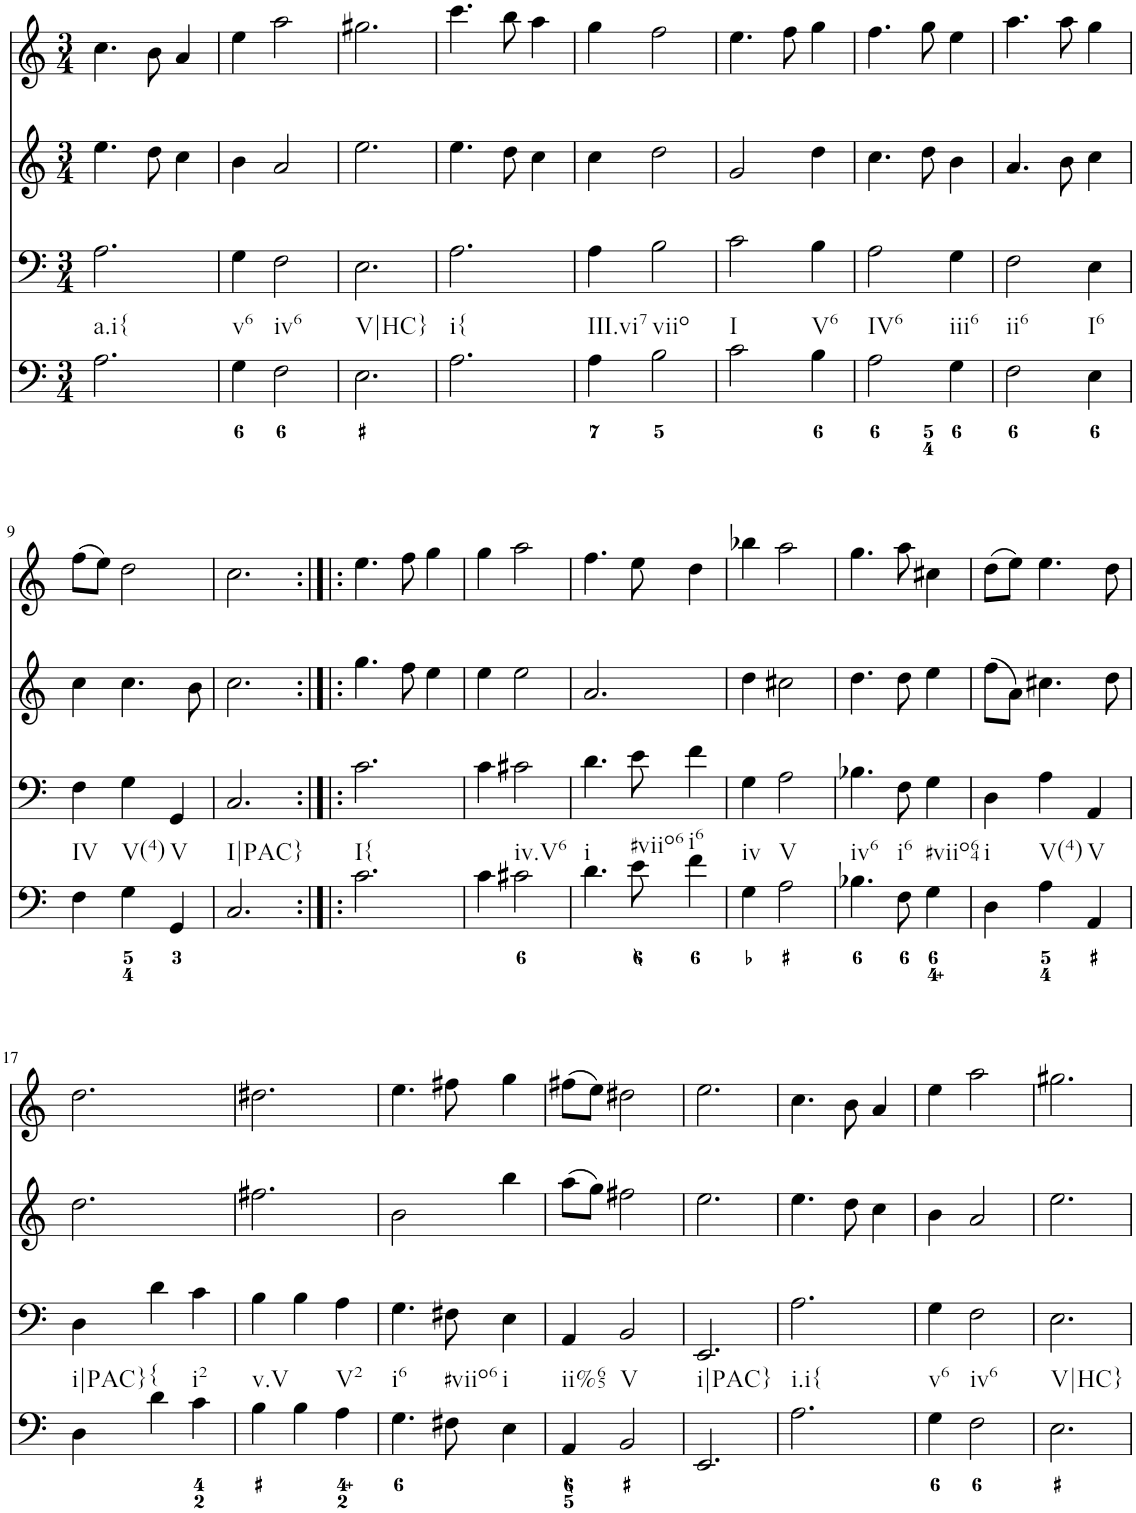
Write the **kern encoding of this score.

**kern	**kern	**kern	**kern
*part4	*part3	*part2	*part1
*staff4	*staff3	*staff2	*staff1
*I"Piano	*I"Piano	*I"Piano	*I"Piano
*I'Pno	*I'Pno	*I'Pno	*I'Pno
*clefF4	*clefF4	*clefG2	*clefG2
*k[]	*k[]	*k[]	*k[]
*M3/4	*M3/4	*M3/4	*M3/4
=1	=1	=1	=1
!LO:TX:b:t=a.i{	!	!	!
2.A\	2.A\	4.ee\	4.cc\
.	.	8dd\	8b\
.	.	4cc\	4a/
=2	=2	=2	=2
!LO:TX:b:t=v6	!	!	!
4G\	4G\	4b\	4ee\
!LO:TX:b:t=iv6	!	!	!
2F\	2F\	2a/	2aa\
=3	=3	=3	=3
!LO:TX:b:t=V|HC}	!	!	!
2.E\	2.E\	2.ee\	2.gg#X\
=4	=4	=4	=4
!LO:TX:b:t=i{	!	!	!
2.A\	2.A\	4.ee\	4.ccc\
.	.	8dd\	8bb\
.	.	4cc\	4aa\
=5	=5	=5	=5
!LO:TX:b:t=III.vi7	!	!	!
4A\	4A\	4cc\	4gg\
!LO:TX:b:t=viio	!	!	!
2B\	2B\	2dd\	2ff\
=6	=6	=6	=6
!LO:TX:b:t=I	!	!	!
2c\	2c\	2g/	4.ee\
.	.	.	8ff\
!LO:TX:b:t=V6	!	!	!
4B\	4B\	4dd\	4gg\
=7	=7	=7	=7
!LO:TX:b:t=IV6	!	!	!
2A\	2A\	4.cc\	4.ff\
.	.	8dd\	8gg\
!LO:TX:b:t=iii6	!	!	!
4G\	4G\	4b\	4ee\
=8	=8	=8	=8
!LO:TX:b:t=ii6	!	!	!
2F\	2F\	4.a/	4.aa\
.	.	8b\	8aa\
!LO:TX:b:t=I6	!	!	!
4E\	4E\	4cc\	4gg\
!!LO:LB:g=z
=9	=9	=9	=9
!LO:TX:b:t=IV	!	!	!
4F\	4F\	4cc\	(8ff\L
.	.	.	8ee\J)
!LO:TX:b:t=V(4)	!	!	!
4G\	4G\	4.cc\	2dd\
!LO:TX:b:t=V	!	!	!
4GG/	4GG/	.	.
.	.	8b\	.
=10	=10	=10	=10
!LO:TX:b:t=I|PAC}	!	!	!
2.C/	2.C/	2.cc\	2.cc\
=11:|!|:	=11:|!|:	=11:|!|:	=11:|!|:
!LO:TX:b:t=I{	!	!	!
2.c\	2.c\	4.gg\	4.ee\
.	.	8ff\	8ff\
.	.	4ee\	4gg\
=12	=12	=12	=12
4c\	4c\	4ee\	4gg\
!LO:TX:b:t=iv.V6	!	!	!
2c#X\	2c#X\	2ee\	2aa\
=13	=13	=13	=13
!LO:TX:b:t=i	!	!	!
4.d\	4.d\	2.a/	4.ff\
!LO:TX:b:t=#viio6	!	!	!
8e\	8e\	.	8ee\
!LO:TX:b:t=i6	!	!	!
4f\	4f\	.	4dd\
=14	=14	=14	=14
!LO:TX:b:t=iv	!	!	!
4G\	4G\	4dd\	4bb-X\
!LO:TX:b:t=V	!	!	!
2A\	2A\	2cc#X\	2aa\
=15	=15	=15	=15
!LO:TX:b:t=iv6	!	!	!
4.B-X\	4.B-X\	4.dd\	4.gg\
!LO:TX:b:t=i6	!	!	!
8F\	8F\	8dd\	8aa\
!LO:TX:b:t=#viio64	!	!	!
4G\	4G\	4ee\	4cc#X\
=16	=16	=16	=16
!LO:TX:b:t=i	!	!	!
4D\	4D\	(8ff\L	(8dd\L
.	.	8a\J)	8ee\J)
!LO:TX:b:t=V(4)	!	!	!
4A\	4A\	4.cc#X\	4.ee\
!LO:TX:b:t=V	!	!	!
4AA/	4AA/	.	.
.	.	8dd\	8dd\
!!LO:LB:g=z
=17	=17	=17	=17
!LO:TX:b:t=i|PAC}	!	!	!
4D\	4D\	2.dd\	2.dd\
!LO:TX:b:t={	!	!	!
4d\	4d\	.	.
!LO:TX:b:t=i2	!	!	!
4c\	4c\	.	.
=18	=18	=18	=18
!LO:TX:b:t=v.V	!	!	!
4B\	4B\	2.ff#X\	2.dd#X\
4B\	4B\	.	.
!LO:TX:b:t=V2	!	!	!
4A\	4A\	.	.
=19	=19	=19	=19
!LO:TX:b:t=i6	!	!	!
4.G\	4.G\	2b\	4.ee\
!LO:TX:b:t=#viio6	!	!	!
8F#X\	8F#X\	.	8ff#X\
!LO:TX:b:t=i	!	!	!
4E\	4E\	4bb\	4gg\
=20	=20	=20	=20
!LO:TX:b:t=ii%65	!	!	!
4AA/	4AA/	(8aa\L	(8ff#X\L
.	.	8gg\J)	8ee\J)
!LO:TX:b:t=V	!	!	!
2BB/	2BB/	2ff#X\	2dd#X\
=21	=21	=21	=21
!LO:TX:b:t=i|PAC}	!	!	!
2.EE/	2.EE/	2.ee\	2.ee\
=22	=22	=22	=22
!LO:TX:b:t=i.i{	!	!	!
2.A\	2.A\	4.ee\	4.cc\
.	.	8dd\	8b\
.	.	4cc\	4a/
=23	=23	=23	=23
!LO:TX:b:t=v6	!	!	!
4G\	4G\	4b\	4ee\
!LO:TX:b:t=iv6	!	!	!
2F\	2F\	2a/	2aa\
=24	=24	=24	=24
!LO:TX:b:t=V|HC}	!	!	!
2.E\	2.E\	2.ee\	2.gg#X\
=	=	=	=
*-	*-	*-	*-
